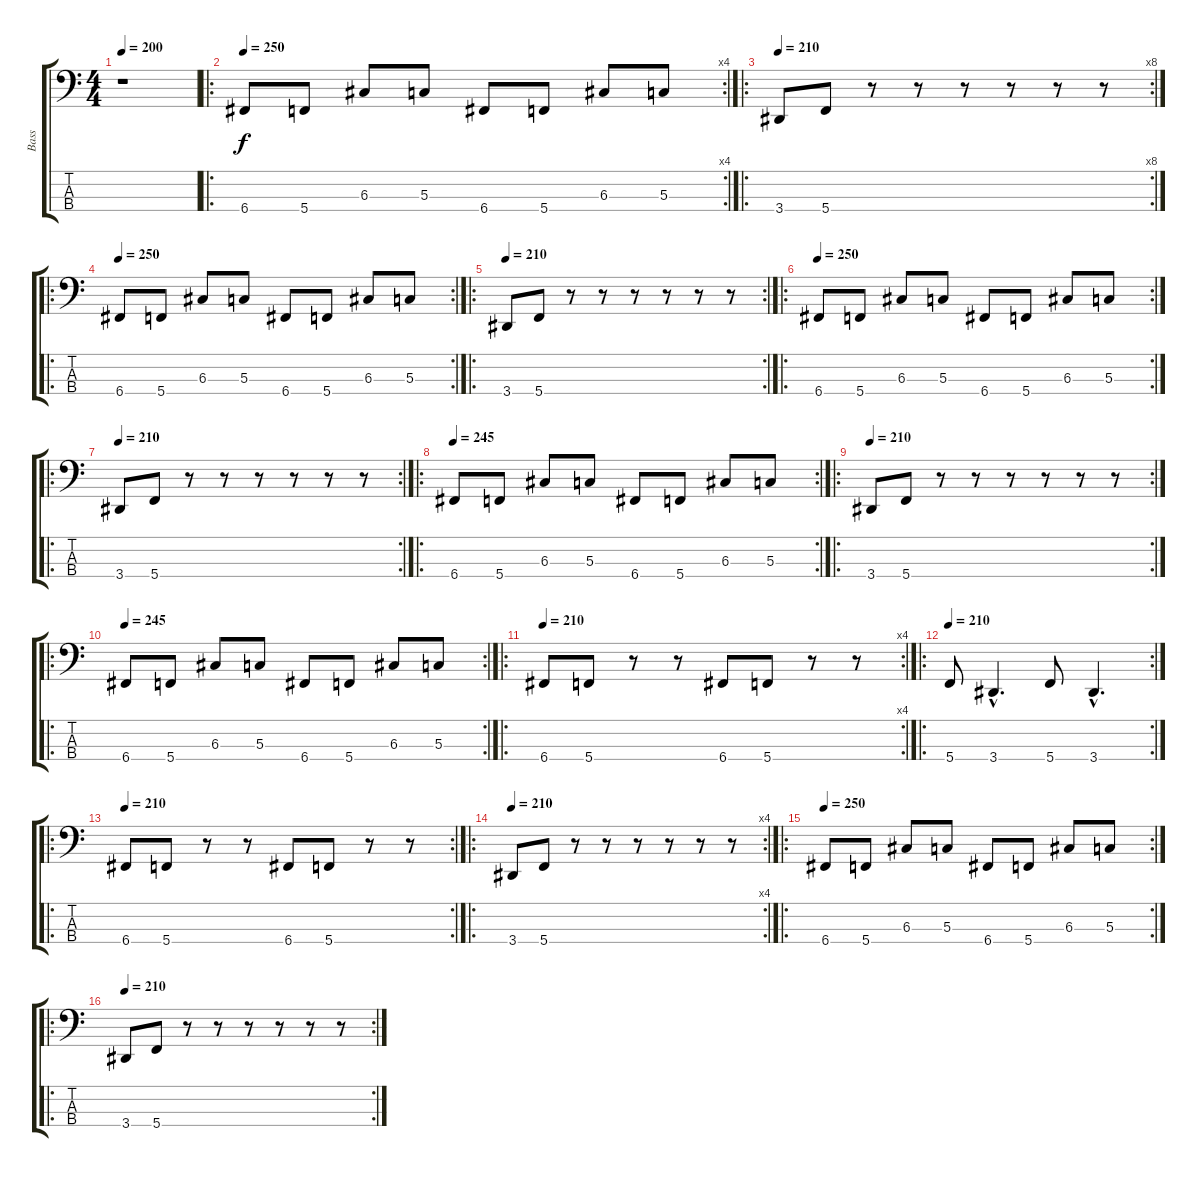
\track ("Bass" "Bass") {instrument electricbasspick}
\staff {score tabs}
\tuning (F2 C2 G1 C1) {hide}
\ts (4 4)
\tempo 200
\clef f4
\ks c
r.1{dy f instrument electricbasspick} |
\ro
\rc 4
\tempo 250
6.4.8 5.4.8 6.3.8 5.3.8 6.4.8 5.4.8 6.3.8 5.3.8 |
\ro
\rc 8
\tempo 210
3.4.8 5.4.8 r.8 r.8 r.8 r.8 r.8 r.8 |
\ro
\rc 2
\tempo 250
6.4.8 5.4.8 6.3.8 5.3.8 6.4.8 5.4.8 6.3.8 5.3.8 |
\ro
\rc 2
\tempo 210
3.4.8 5.4.8 r.8 r.8 r.8 r.8 r.8 r.8 |
\ro
\rc 2
\tempo 250
6.4.8 5.4.8 6.3.8 5.3.8 6.4.8 5.4.8 6.3.8 5.3.8 |
\ro
\rc 2
\tempo 210
3.4.8 5.4.8 r.8 r.8 r.8 r.8 r.8 r.8 |
\ro
\rc 2
\tempo 245
6.4.8 5.4.8 6.3.8 5.3.8 6.4.8 5.4.8 6.3.8 5.3.8 |
\ro
\rc 2
\tempo 210
3.4.8 5.4.8 r.8 r.8 r.8 r.8 r.8 r.8 |
\ro
\rc 2
\tempo 245
6.4.8 5.4.8 6.3.8 5.3.8 6.4.8 5.4.8 6.3.8 5.3.8 |
\ro
\rc 4
\tempo 210
6.4.8 5.4.8 r.8 r.8 6.4.8 5.4.8 r.8 r.8 |
\ro
\rc 2
\tempo 210
5.4.8 3.4{hac}.4{d} 5.4.8 3.4{hac}.4{d} |
\ro
\rc 2
\tempo 210
6.4.8 5.4.8 r.8 r.8 6.4.8 5.4.8 r.8 r.8 |
\ro
\rc 4
\tempo 210
3.4.8 5.4.8 r.8 r.8 r.8 r.8 r.8 r.8 |
\ro
\rc 2
\tempo 250
6.4.8 5.4.8 6.3.8 5.3.8 6.4.8 5.4.8 6.3.8 5.3.8 |
\ro
\rc 2
\tempo 210
3.4.8 5.4.8 r.8 r.8 r.8 r.8 r.8 r.8
